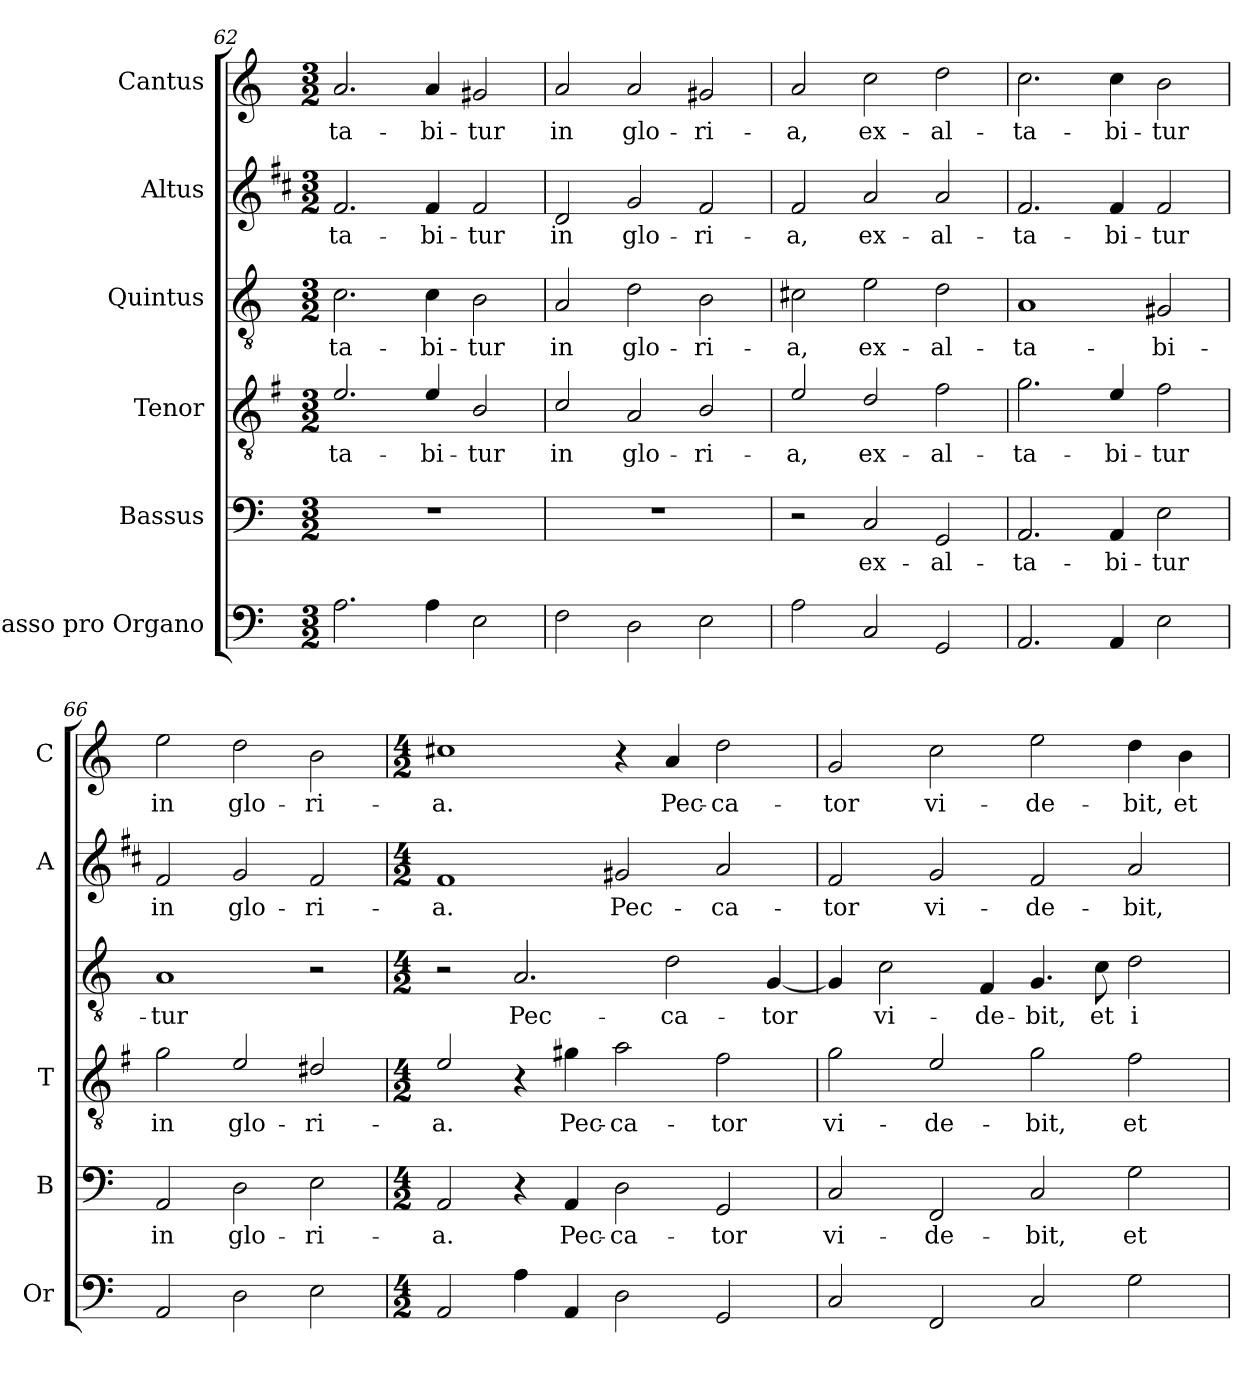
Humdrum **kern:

**kern	**kern	**text	**kern	**text	**kern	**text	**kern	**text	**kern	**text
*part6	*part5	*part5	*part4	*part4	*part3	*part3	*part2	*part2	*part1	*part1
*staff6	*staff5	*staff5	*staff4	*staff4	*staff3	*staff3	*staff2	*staff2	*staff1	*staff1
*I"Basso pro Organo	*I"Bassus	*	*I"Tenor	*	*I"Quintus	*	*I"Altus	*	*I"Cantus	*
*I'Or	*I'B	*	*I'T	*	*	*	*I'A	*	*I'C	*
*clefF4	*clefF4	*	*clefGv2	*	*clefGv2	*	*clefG2	*	*clefG2	*
*	*	*	*ITrd4c7	*	*	*	*ITrd1c2	*	*	*
*k[]	*k[]	*	*k[]	*	*k[]	*	*k[]	*	*k[]	*
*C:	*C:	*	*C:	*	*C:	*	*C:	*	*C:	*
*M3/2	*M3/2	*	*M3/2	*	*M3/2	*	*M3/2	*	*M3/2	*
=62	=62	=62	=62	=62	=62	=62	=62	=62	=62	=62
!	!	!	!	!LO:LY:b	!	!LO:LY:b	!	!LO:LY:b	!	!LO:LY:b
2.A\	1.r	.	2.A/	-ta-	2.c\	-ta-	2.e/	-ta-	2.a/	-ta-
!	!	!	!	!LO:LY:b	!	!LO:LY:b	!	!LO:LY:b	!	!LO:LY:b
4A\	.	.	4A/	-bi-	4c\	-bi-	4e/	-bi-	4a/	-bi-
!	!	!	!	!LO:LY:b	!	!LO:LY:b	!	!LO:LY:b	!	!LO:LY:b
2E\	.	.	2E/	-tur	2B\	-tur	2e/	-tur	2g#X/	-tur
!!LO:PB:g=z
=63	=63	=63	=63	=63	=63	=63	=63	=63	=63	=63
!	!	!	!	!LO:LY:b	!	!LO:LY:b	!	!LO:LY:b	!	!LO:LY:b
2F\	1.r	.	2F/	in	2A/	in	2c/	in	2a/	in
!	!	!	!	!LO:LY:b	!	!LO:LY:b	!	!LO:LY:b	!	!LO:LY:b
2D\	.	.	2D/	glo-	2d\	glo-	2f/	glo-	2a/	glo-
!	!	!	!	!LO:LY:b	!	!LO:LY:b	!	!LO:LY:b	!	!LO:LY:b
2E\	.	.	2E/	-ri-	2B\	-ri-	2e/	-ri-	2g#X/	-ri-
=64	=64	=64	=64	=64	=64	=64	=64	=64	=64	=64
!	!	!	!	!LO:LY:b	!	!LO:LY:b	!	!LO:LY:b	!	!LO:LY:b
2A\	2r	.	2A/	-a,	2c#X\	-a,	2e/	-a,	2a/	-a,
!	!	!LO:LY:b	!	!LO:LY:b	!	!LO:LY:b	!	!LO:LY:b	!	!LO:LY:b
2C/	2C/	ex-	2G/	ex-	2e\	ex-	2g/	ex-	2cc\	ex-
!	!	!LO:LY:b	!	!LO:LY:b	!	!LO:LY:b	!	!LO:LY:b	!	!LO:LY:b
2GG/	2GG/	-al-	2B\	-al-	2d\	-al-	2g/	-al-	2dd\	-al-
=65	=65	=65	=65	=65	=65	=65	=65	=65	=65	=65
!	!	!LO:LY:b	!	!LO:LY:b	!	!LO:LY:b	!	!LO:LY:b	!	!LO:LY:b
2.AA/	2.AA/	-ta-	2.c\	-ta-	1A	-ta-	2.e/	-ta-	2.cc\	-ta-
!	!	!LO:LY:b	!	!LO:LY:b	!	!	!	!LO:LY:b	!	!LO:LY:b
4AA/	4AA/	-bi-	4A/	-bi-	.	.	4e/	-bi-	4cc\	-bi-
!	!	!LO:LY:b	!	!LO:LY:b	!	!LO:LY:b	!	!LO:LY:b	!	!LO:LY:b
2E\	2E\	-tur	2B\	-tur	2G#X/	-bi-	2e/	-tur	2b\	-tur
=66	=66	=66	=66	=66	=66	=66	=66	=66	=66	=66
!	!	!LO:LY:b	!	!LO:LY:b	!	!LO:LY:b	!	!LO:LY:b	!	!LO:LY:b
2AA/	2AA/	in	2c\	in	1A	-tur	2e/	in	2ee\	in
!	!	!LO:LY:b	!	!LO:LY:b	!	!	!	!LO:LY:b	!	!LO:LY:b
2D\	2D\	glo-	2A/	glo-	.	.	2f/	glo-	2dd\	glo-
!	!	!LO:LY:b	!	!LO:LY:b	!	!	!	!LO:LY:b	!	!LO:LY:b
2E\	2E\	-ri-	2G#X/	-ri-	2r	.	2e/	-ri-	2b\	-ri-
=67	=67	=67	=67	=67	=67	=67	=67	=67	=67	=67
*M4/2	*M4/2	*	*M4/2	*	*M4/2	*	*M4/2	*	*M4/2	*
!	!	!LO:LY:b	!	!LO:LY:b	!	!	!	!LO:LY:b	!	!LO:LY:b
2AA/	2AA/	-a.	2A/	-a.	2r	.	1e	-a.	1cc#X	-a.
!	!	!	!	!	!	!LO:LY:b	!	!	!	!
4A\	4r	.	4r	.	2.A/	Pec-	.	.	.	.
!	!	!LO:LY:b	!	!LO:LY:b	!	!	!	!	!	!
4AA/	4AA/	Pec-	4c#X\	Pec-	.	.	.	.	.	.
!	!	!LO:LY:b	!	!LO:LY:b	!	!	!	!LO:LY:b	!	!
2D\	2D\	-ca-	2d\	-ca-	.	.	2f#X/	Pec-	4r	.
!	!	!	!	!	!	!LO:LY:b	!	!	!	!LO:LY:b
.	.	.	.	.	2d\	-ca-	.	.	4a/	Pec-
!	!	!LO:LY:b	!	!LO:LY:b	!	!	!	!LO:LY:b	!	!LO:LY:b
2GG/	2GG/	-tor	2B\	-tor	.	.	2g/	-ca-	2dd\	-ca-
!	!	!	!	!	!	!LO:LY:b	!	!	!	!
.	.	.	.	.	[4G/	-tor	.	.	.	.
!!LO:LB:g=z
=68	=68	=68	=68	=68	=68	=68	=68	=68	=68	=68
!	!	!LO:LY:b	!	!LO:LY:b	!	!	!	!LO:LY:b	!	!LO:LY:b
2C/	2C/	vi-	2c\	vi-	4G/]	.	2e/	-tor	2g/	-tor
!	!	!	!	!	!	!LO:LY:b	!	!	!	!
.	.	.	.	.	2c\	vi-	.	.	.	.
!	!	!LO:LY:b	!	!LO:LY:b	!	!	!	!LO:LY:b	!	!LO:LY:b
2FF/	2FF/	-de-	2A/	-de-	.	.	2f/	vi-	2cc\	vi-
!	!	!	!	!	!	!LO:LY:b	!	!	!	!
.	.	.	.	.	4F/	-de-	.	.	.	.
!	!	!LO:LY:b	!	!LO:LY:b	!	!LO:LY:b	!	!LO:LY:b	!	!LO:LY:b
2C/	2C/	-bit,	2c\	-bit,	4.G/	-bit,	2e/	-de-	2ee\	-de-
!	!	!	!	!	!	!LO:LY:b	!	!	!	!
.	.	.	.	.	8c\	et	.	.	.	.
!	!	!LO:LY:b	!	!LO:LY:b	!	!LO:LY:b	!	!LO:LY:b	!	!LO:LY:b
2G\	2G\	et	2B\	et	2d\	i-	2g/	-bit,	4dd\	-bit,
!	!	!	!	!	!	!	!	!	!	!LO:LY:b
.	.	.	.	.	.	.	.	.	4b\	et
=	=	=	=	=	=	=	=	=	=	=
*-	*-	*-	*-	*-	*-	*-	*-	*-	*-	*-
